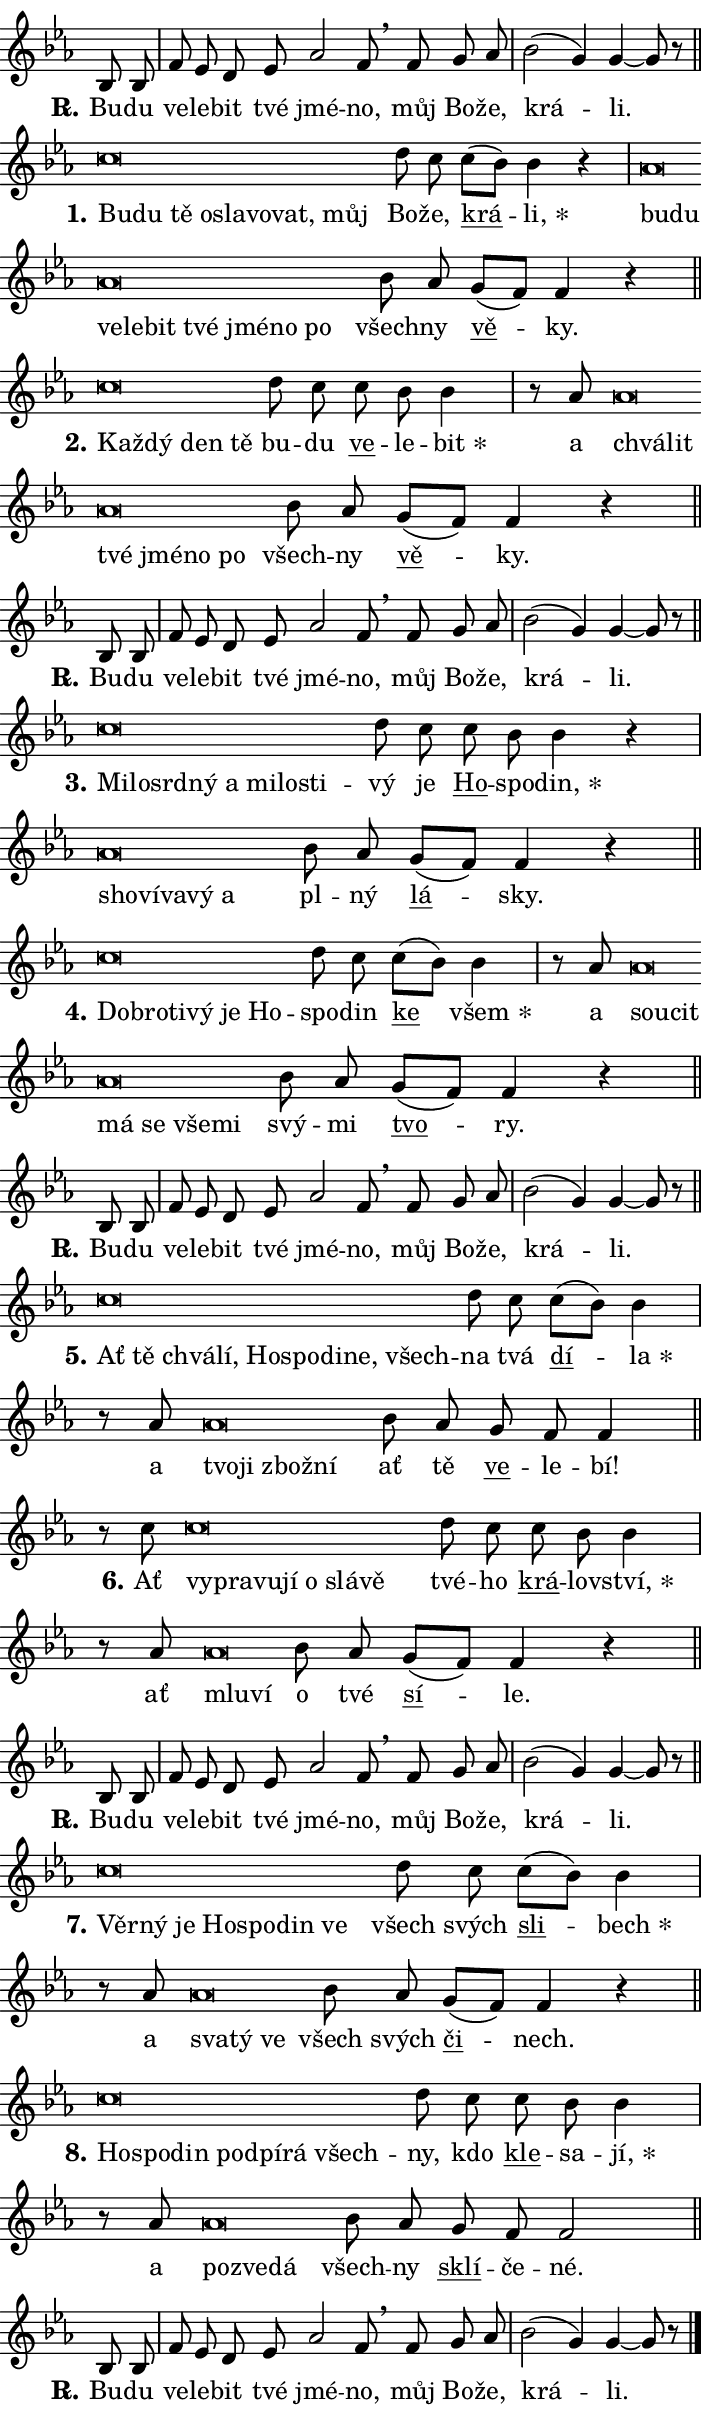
\version "2.24.0"
\header { tagline = "" }
\paper {
  indent = 0\cm
  top-margin = 0\cm
  right-margin = 0.13\cm % to fit lyric hyphens
  bottom-margin = 0\cm
  left-margin = 0\cm
  paper-width = 12\cm
  page-breaking = #ly:one-page-breaking
  system-system-spacing.basic-distance = #11
  score-system-spacing.basic-distance = #11
  ragged-last = ##f
}


%% Author: Thomas Morley
%% https://lists.gnu.org/archive/html/lilypond-user/2020-05/msg00002.html
#(define (line-position grob)
"Returns position of @var[grob} in current system:
   @code{'start}, if at first time-step
   @code{'end}, if at last time-step
   @code{'middle} otherwise
"
  (let* ((col (ly:item-get-column grob))
         (ln (ly:grob-object col 'left-neighbor))
         (rn (ly:grob-object col 'right-neighbor))
         (col-to-check-left (if (ly:grob? ln) ln col))
         (col-to-check-right (if (ly:grob? rn) rn col))
         (break-dir-left
           (and
             (ly:grob-property col-to-check-left 'non-musical #f)
             (ly:item-break-dir col-to-check-left)))
         (break-dir-right
           (and
             (ly:grob-property col-to-check-right 'non-musical #f)
             (ly:item-break-dir col-to-check-right))))
        (cond ((eqv? 1 break-dir-left) 'start)
              ((eqv? -1 break-dir-right) 'end)
              (else 'middle))))

#(define (tranparent-at-line-position vctor)
  (lambda (grob)
  "Relying on @code{line-position} select the relevant enry from @var{vctor}.
Used to determine transparency,"
    (case (line-position grob)
      ((end) (not (vector-ref vctor 0)))
      ((middle) (not (vector-ref vctor 1)))
      ((start) (not (vector-ref vctor 2))))))

noteHeadBreakVisibility =
#(define-music-function (break-visibility)(vector?)
"Makes @code{NoteHead}s transparent relying on @var{break-visibility}"
#{
  \override NoteHead.transparent =
    #(tranparent-at-line-position break-visibility)
#})

#(define delete-ledgers-for-transparent-note-heads
  (lambda (grob)
    "Reads whether a @code{NoteHead} is transparent.
If so this @code{NoteHead} is removed from @code{'note-heads} from
@var{grob}, which is supposed to be @code{LedgerLineSpanner}.
As a result ledgers are not printed for this @code{NoteHead}"
    (let* ((nhds-array (ly:grob-object grob 'note-heads))
           (nhds-list
             (if (ly:grob-array? nhds-array)
                 (ly:grob-array->list nhds-array)
                 '()))
           ;; Relies on the transparent-property being done before
           ;; Staff.LedgerLineSpanner.after-line-breaking is executed.
           ;; This is fragile ...
           (to-keep
             (remove
               (lambda (nhd)
                 (ly:grob-property nhd 'transparent #f))
               nhds-list)))
      ;; TODO find a better method to iterate over grob-arrays, similiar
      ;; to filter/remove etc for lists
      ;; For now rebuilt from scratch
      (set! (ly:grob-object grob 'note-heads)  '())
      (for-each
        (lambda (nhd)
          (ly:pointer-group-interface::add-grob grob 'note-heads nhd))
        to-keep))))

squashNotes = {
  \override NoteHead.X-extent = #'(-0.2 . 0.2)
  \override NoteHead.Y-extent = #'(-0.75 . 0)
  \override NoteHead.stencil =
    #(lambda (grob)
       (let ((pos (ly:grob-property grob 'staff-position)))
         (begin
           (if (< pos -7) (display "ERROR: Lower brevis then expected\n") (display ""))
           (if (<= pos -6) ly:text-interface::print ly:note-head::print))))
}
unSquashNotes = {
  \revert NoteHead.X-extent
  \revert NoteHead.Y-extent
  \revert NoteHead.stencil
}

hideNotes = \noteHeadBreakVisibility #begin-of-line-visible
unHideNotes = \noteHeadBreakVisibility #all-visible

% work-around for resetting accidentals
% https://lilypond.org/doc/v2.23/Documentation/notation/displaying-rhythms#unmetered-music
cadenzaMeasure = {
  \cadenzaOff
  \partial 1024 s1024
  \cadenzaOn
}

#(define-markup-command (accent layout props text) (markup?)
  "Underline accented syllable"
  (interpret-markup layout props
    #{\markup \override #'(offset . 4.3) \underline { #text }#}))

responsum = \markup \concat {
  "R" \hspace #-1.05 \path #0.1 #'((moveto 0 0.07) (lineto 0.9 0.8)) \hspace #0.05 "."
}

spaceSize = #0.6828661417322834 % exact space size for TeX Gyre Schola

\layout {
  \context {
    \Staff
    \remove "Time_signature_engraver"
    \override LedgerLineSpanner.after-line-breaking = #delete-ledgers-for-transparent-note-heads
  }
  \context {
    \Lyrics {
      \override LyricSpace.minimum-distance = \spaceSize
      \override LyricText.font-name = #"TeX Gyre Schola"
      \override LyricText.font-size = 1
      \override StanzaNumber.font-name = #"TeX Gyre Schola Bold"
      \override StanzaNumber.font-size = 1
    }
  }
  \context {
    \Score 
    \override NoteHead.text =
      #(lambda (grob) 
        (let ((pos (ly:grob-property grob 'staff-position)))
          #{\markup {
            \combine
              \halign #-0.55 \raise #(if (= pos -6) 0 0.5) \override #'(thickness . 2) \draw-line #'(3.2 . 0)
              \musicglyph "noteheads.sM1"
          }#}))
  }
}

% magnetic-lyrics.ily
%
%   written by
%     Jean Abou Samra <jean@abou-samra.fr>
%     Werner Lemberg <wl@gnu.org>
%
%   adapted by
%     Jiri Hon <jiri.hon@gmail.com>
%
% Version 2022-Apr-15

% https://www.mail-archive.com/lilypond-user@gnu.org/msg149350.html

#(define (Left_hyphen_pointer_engraver context)
   "Collect syllable-hyphen-syllable occurrences in lyrics and store
them in properties.  This engraver only looks to the left.  For
example, if the lyrics input is @code{foo -- bar}, it does the
following.

@itemize @bullet
@item
Set the @code{text} property of the @code{LyricHyphen} grob between
@q{foo} and @q{bar} to @code{foo}.

@item
Set the @code{left-hyphen} property of the @code{LyricText} grob with
text @q{foo} to the @code{LyricHyphen} grob between @q{foo} and
@q{bar}.
@end itemize

Use this auxiliary engraver in combination with the
@code{lyric-@/text::@/apply-@/magnetic-@/offset!} hook."
   (let ((hyphen #f)
         (text #f))
     (make-engraver
      (acknowledgers
       ((lyric-syllable-interface engraver grob source-engraver)
        (set! text grob)))
      (end-acknowledgers
       ((lyric-hyphen-interface engraver grob source-engraver)
        ;(when (not (grob::has-interface grob 'lyric-space-interface))
          (set! hyphen grob)));)
      ((stop-translation-timestep engraver)
       (when (and text hyphen)
         (ly:grob-set-object! text 'left-hyphen hyphen))
       (set! text #f)
       (set! hyphen #f)))))

#(define (lyric-text::apply-magnetic-offset! grob)
   "If the space between two syllables is less than the value in
property @code{LyricText@/.details@/.squash-threshold}, move the right
syllable to the left so that it gets concatenated with the left
syllable.

Use this function as a hook for
@code{LyricText@/.after-@/line-@/breaking} if the
@code{Left_@/hyphen_@/pointer_@/engraver} is active."
   (let ((hyphen (ly:grob-object grob 'left-hyphen #f)))
     (when hyphen
       (let ((left-text (ly:spanner-bound hyphen LEFT)))
         (when (grob::has-interface left-text 'lyric-syllable-interface)
           (let* ((common (ly:grob-common-refpoint grob left-text X))
                  (this-x-ext (ly:grob-extent grob common X))
                  (left-x-ext
                   (begin
                     ;; Trigger magnetism for left-text.
                     (ly:grob-property left-text 'after-line-breaking)
                     (ly:grob-extent left-text common X)))
                  ;; `delta` is the gap width between two syllables.
                  (delta (- (interval-start this-x-ext)
                            (interval-end left-x-ext)))
                  (details (ly:grob-property grob 'details))
                  (threshold (assoc-get 'squash-threshold details 0.2)))
             (when (< delta threshold)
               (let* (;; We have to manipulate the input text so that
                      ;; ligatures crossing syllable boundaries are not
                      ;; disabled.  For languages based on the Latin
                      ;; script this is essentially a beautification.
                      ;; However, for non-Western scripts it can be a
                      ;; necessity.
                      (lt (ly:grob-property left-text 'text))
                      (rt (ly:grob-property grob 'text))
                      (is-space (grob::has-interface hyphen 'lyric-space-interface))
                      (space (if is-space " " ""))
                      (extra-delta (if is-space spaceSize 0))
                      ;; Append new syllable.
                      (ltrt-space (if (and (string? lt) (string? rt))
                                (string-append lt space rt)
                                (make-concat-markup (list lt space rt))))
                      ;; Right-align `ltrt` to the right side.
                      (ltrt-space-markup (grob-interpret-markup
                               grob
                               (make-translate-markup
                                (cons (interval-length this-x-ext) 0)
                                (make-right-align-markup ltrt-space)))))
                 (begin
                   ;; Don't print `left-text`.
                   (ly:grob-set-property! left-text 'stencil #f)
                   ;; Set text and stencil (which holds all collected
                   ;; syllables so far) and shift it to the left.
                   (ly:grob-set-property! grob 'text ltrt-space)
                   (ly:grob-set-property! grob 'stencil ltrt-space-markup)
                   (ly:grob-translate-axis! grob (- (- delta extra-delta)) X))))))))))


#(define (lyric-hyphen::displace-bounds-first grob)
   ;; Make very sure this callback isn't triggered too early.
   (let ((left (ly:spanner-bound grob LEFT))
         (right (ly:spanner-bound grob RIGHT)))
     (ly:grob-property left 'after-line-breaking)
     (ly:grob-property right 'after-line-breaking)
     (ly:lyric-hyphen::print grob)))

squashThreshold = #0.4

\layout {
  \context {
    \Lyrics
    \consists #Left_hyphen_pointer_engraver
    \override LyricText.after-line-breaking =
      #lyric-text::apply-magnetic-offset!
    \override LyricHyphen.stencil = #lyric-hyphen::displace-bounds-first
    \override LyricText.details.squash-threshold = \squashThreshold
    \override LyricHyphen.minimum-distance = 0
    \override LyricHyphen.minimum-length = \squashThreshold
  }
}

squashText = \override LyricText.details.squash-threshold = 9999
unSquashText = \override LyricText.details.squash-threshold = \squashThreshold

leftText = \override LyricText.self-alignment-X = #LEFT
unLeftText = \revert LyricText.self-alignment-X

starOffset = #(lambda (grob) 
                (let ((x_offset (ly:self-alignment-interface::aligned-on-x-parent grob)))
                  (if (= x_offset 0) 0 (+ x_offset 1.2))))

star = #(define-music-function (syllable)(string?)
"Append star separator at the end of a syllable"
#{
  \once \override LyricText.X-offset = #starOffset
  \lyricmode { \markup {
    #syllable
    \override #'((font-name . "TeX Gyre Schola Bold")) \hspace #0.2 \lower #0.65 \larger "*"
  } }
#})

starAccent = #(define-music-function (syllable)(string?)
"Append star separator at the end of a syllable and make accent"
#{
  \once \override LyricText.X-offset = #starOffset
  \lyricmode { \markup {
    \accent #syllable
    \override #'((font-name . "TeX Gyre Schola Bold")) \hspace #0.2 \lower #0.65 \larger "*"
  } }
#})

breath = #(define-music-function (syllable)(string?)
"Append breathing indicator at the end of a syllable"
#{
  \lyricmode { \markup { #syllable "+" } }
#})

optionalBreath = #(define-music-function (syllable)(string?)
"Append optional breathing indicator at the end of a syllable"
#{
  \lyricmode { \markup { #syllable "(+)" } }
#})


\score {
    <<
        \new Voice = "melody" { \cadenzaOn \key es \major \relative { bes8 bes \cadenzaMeasure \bar "|" f' es d es as2 f8 \breathe \bar "" f g as \cadenzaMeasure \bar "|" bes2( g4) g~ g8 r \cadenzaMeasure \bar "||" \break } }
        \new Lyrics \lyricsto "melody" { \lyricmode { \set stanza = \responsum
Bu -- du ve -- le -- bit tvé jmé -- no, můj Bo -- že, krá -- li. } }
    >>
    \layout {}
}

\score {
    <<
        \new Voice = "melody" { \cadenzaOn \key es \major \relative { \squashNotes c''\breve*1/16 \hideNotes \breve*1/16 \bar "" \breve*1/16 \bar "" \breve*1/16 \bar "" \breve*1/16 \bar "" \breve*1/16 \bar "" \breve*1/16 \breve*1/16 \bar "" \unHideNotes \unSquashNotes d8 c \bar "" c[( bes)] bes4 r \cadenzaMeasure \bar "|" \squashNotes as\breve*1/16 \hideNotes \breve*1/16 \bar "" \breve*1/16 \bar "" \breve*1/16 \bar "" \breve*1/16 \bar "" \breve*1/16 \bar "" \breve*1/16 \bar "" \breve*1/16 \breve*1/16 \bar "" \unHideNotes \unSquashNotes bes8 as \bar "" g[( f)] f4 r \cadenzaMeasure \bar "||" \break } }
        \new Lyrics \lyricsto "melody" { \lyricmode { \set stanza = "1."
\leftText Bu -- \squashText du tě o -- sla -- vo -- vat, můj \unLeftText \unSquashText Bo -- že, \markup \accent krá -- \star li, \leftText bu -- \squashText du ve -- le -- bit tvé jmé -- no po \unLeftText \unSquashText všech -- ny \markup \accent vě -- ky. } }
    >>
    \layout {}
}

\score {
    <<
        \new Voice = "melody" { \cadenzaOn \key es \major \relative { \squashNotes c''\breve*1/16 \hideNotes \breve*1/16 \bar "" \breve*1/16 \breve*1/16 \bar "" \unHideNotes \unSquashNotes d8 c \bar "" c bes bes4 \cadenzaMeasure \bar "|" r8 as8 \squashNotes as\breve*1/16 \hideNotes \breve*1/16 \bar "" \breve*1/16 \bar "" \breve*1/16 \bar "" \breve*1/16 \breve*1/16 \bar "" \unHideNotes \unSquashNotes bes8 as \bar "" g[( f)] f4 r \cadenzaMeasure \bar "||" \break } }
        \new Lyrics \lyricsto "melody" { \lyricmode { \set stanza = "2."
\leftText Kaž -- \squashText dý den tě \unLeftText \unSquashText bu -- du \markup \accent ve -- le -- \star bit a \leftText chvá -- \squashText lit tvé jmé -- no po \unLeftText \unSquashText všech -- ny \markup \accent vě -- ky. } }
    >>
    \layout {}
}

\score {
    <<
        \new Voice = "melody" { \cadenzaOn \key es \major \relative { bes8 bes \cadenzaMeasure \bar "|" f' es d es as2 f8 \breathe \bar "" f g as \cadenzaMeasure \bar "|" bes2( g4) g~ g8 r \cadenzaMeasure \bar "||" \break } }
        \new Lyrics \lyricsto "melody" { \lyricmode { \set stanza = \responsum
Bu -- du ve -- le -- bit tvé jmé -- no, můj Bo -- že, krá -- li. } }
    >>
    \layout {}
}

\score {
    <<
        \new Voice = "melody" { \cadenzaOn \key es \major \relative { \squashNotes c''\breve*1/16 \hideNotes \breve*1/16 \bar "" \breve*1/16 \bar "" \breve*1/16 \bar "" \breve*1/16 \bar "" \breve*1/16 \bar "" \breve*1/16 \breve*1/16 \bar "" \unHideNotes \unSquashNotes d8 c \bar "" c bes bes4 r \cadenzaMeasure \bar "|" \squashNotes as\breve*1/16 \hideNotes \breve*1/16 \bar "" \breve*1/16 \bar "" \breve*1/16 \breve*1/16 \bar "" \unHideNotes \unSquashNotes bes8 as \bar "" g[( f)] f4 r \cadenzaMeasure \bar "||" \break } }
        \new Lyrics \lyricsto "melody" { \lyricmode { \set stanza = "3."
\leftText Mi -- \squashText lo -- srd -- ný a mi -- lo -- sti -- \unLeftText \unSquashText vý je \markup \accent Ho -- spo -- \star din, \leftText sho -- \squashText ví -- va -- vý a \unLeftText \unSquashText pl -- ný \markup \accent lá -- sky. } }
    >>
    \layout {}
}

\score {
    <<
        \new Voice = "melody" { \cadenzaOn \key es \major \relative { \squashNotes c''\breve*1/16 \hideNotes \breve*1/16 \bar "" \breve*1/16 \bar "" \breve*1/16 \bar "" \breve*1/16 \breve*1/16 \bar "" \unHideNotes \unSquashNotes d8 c \bar "" c[( bes)] bes4 \cadenzaMeasure \bar "|" r8 as8 \squashNotes as\breve*1/16 \hideNotes \breve*1/16 \bar "" \breve*1/16 \bar "" \breve*1/16 \bar "" \breve*1/16 \breve*1/16 \bar "" \unHideNotes \unSquashNotes bes8 as \bar "" g[( f)] f4 r \cadenzaMeasure \bar "||" \break } }
        \new Lyrics \lyricsto "melody" { \lyricmode { \set stanza = "4."
\leftText Dob -- \squashText ro -- ti -- vý je Ho -- \unLeftText \unSquashText spo -- din \markup \accent ke \star všem a \leftText sou -- \squashText cit má se vše -- mi \unLeftText \unSquashText svý -- mi \markup \accent tvo -- ry. } }
    >>
    \layout {}
}

\score {
    <<
        \new Voice = "melody" { \cadenzaOn \key es \major \relative { bes8 bes \cadenzaMeasure \bar "|" f' es d es as2 f8 \breathe \bar "" f g as \cadenzaMeasure \bar "|" bes2( g4) g~ g8 r \cadenzaMeasure \bar "||" \break } }
        \new Lyrics \lyricsto "melody" { \lyricmode { \set stanza = \responsum
Bu -- du ve -- le -- bit tvé jmé -- no, můj Bo -- že, krá -- li. } }
    >>
    \layout {}
}

\score {
    <<
        \new Voice = "melody" { \cadenzaOn \key es \major \relative { \squashNotes c''\breve*1/16 \hideNotes \breve*1/16 \bar "" \breve*1/16 \bar "" \breve*1/16 \bar "" \breve*1/16 \bar "" \breve*1/16 \bar "" \breve*1/16 \bar "" \breve*1/16 \breve*1/16 \bar "" \unHideNotes \unSquashNotes d8 c \bar "" c[( bes)] bes4 \cadenzaMeasure \bar "|" r8 as8 \squashNotes as\breve*1/16 \hideNotes \breve*1/16 \bar "" \breve*1/16 \breve*1/16 \bar "" \unHideNotes \unSquashNotes bes8 as \bar "" g f f4 \cadenzaMeasure \bar "||" \break } }
        \new Lyrics \lyricsto "melody" { \lyricmode { \set stanza = "5."
\leftText Ať \squashText tě chvá -- lí, Ho -- spo -- di -- ne, všech -- \unLeftText \unSquashText na tvá \markup \accent dí -- \star la a \leftText tvo -- \squashText ji zbož -- ní \unLeftText \unSquashText ať tě \markup \accent ve -- le -- bí! } }
    >>
    \layout {}
}

\score {
    <<
        \new Voice = "melody" { \cadenzaOn \key es \major \relative { r8 c''8 \squashNotes c\breve*1/16 \hideNotes \breve*1/16 \bar "" \breve*1/16 \bar "" \breve*1/16 \bar "" \breve*1/16 \bar "" \breve*1/16 \breve*1/16 \bar "" \unHideNotes \unSquashNotes d8 c \bar "" c bes bes4 \cadenzaMeasure \bar "|" r8 as8 \squashNotes as\breve*1/16 \hideNotes \breve*1/16 \bar "" \unHideNotes \unSquashNotes bes8 as \bar "" g[( f)] f4 r \cadenzaMeasure \bar "||" \break } }
        \new Lyrics \lyricsto "melody" { \lyricmode { \set stanza = "6."
Ať \leftText vy -- \squashText pra -- vu -- jí o slá -- vě \unLeftText \unSquashText tvé -- ho \markup \accent krá -- lov -- \star ství, ať \leftText mlu -- \squashText ví \unLeftText \unSquashText o tvé \markup \accent sí -- le. } }
    >>
    \layout {}
}

\score {
    <<
        \new Voice = "melody" { \cadenzaOn \key es \major \relative { bes8 bes \cadenzaMeasure \bar "|" f' es d es as2 f8 \breathe \bar "" f g as \cadenzaMeasure \bar "|" bes2( g4) g~ g8 r \cadenzaMeasure \bar "||" \break } }
        \new Lyrics \lyricsto "melody" { \lyricmode { \set stanza = \responsum
Bu -- du ve -- le -- bit tvé jmé -- no, můj Bo -- že, krá -- li. } }
    >>
    \layout {}
}

\score {
    <<
        \new Voice = "melody" { \cadenzaOn \key es \major \relative { \squashNotes c''\breve*1/16 \hideNotes \breve*1/16 \bar "" \breve*1/16 \bar "" \breve*1/16 \bar "" \breve*1/16 \bar "" \breve*1/16 \breve*1/16 \bar "" \unHideNotes \unSquashNotes d8 c \bar "" c[( bes)] bes4 \cadenzaMeasure \bar "|" r8 as8 \squashNotes as\breve*1/16 \hideNotes \breve*1/16 \breve*1/16 \bar "" \unHideNotes \unSquashNotes bes8 as \bar "" g[( f)] f4 r \cadenzaMeasure \bar "||" \break } }
        \new Lyrics \lyricsto "melody" { \lyricmode { \set stanza = "7."
\leftText Věr -- \squashText ný je Ho -- spo -- din ve \unLeftText \unSquashText všech svých \markup \accent sli -- \star bech a \leftText sva -- \squashText tý ve \unLeftText \unSquashText všech svých \markup \accent či -- nech. } }
    >>
    \layout {}
}

\score {
    <<
        \new Voice = "melody" { \cadenzaOn \key es \major \relative { \squashNotes c''\breve*1/16 \hideNotes \breve*1/16 \bar "" \breve*1/16 \bar "" \breve*1/16 \bar "" \breve*1/16 \bar "" \breve*1/16 \breve*1/16 \bar "" \unHideNotes \unSquashNotes d8 c \bar "" c bes bes4 \cadenzaMeasure \bar "|" r8 as8 \squashNotes as\breve*1/16 \hideNotes \breve*1/16 \breve*1/16 \bar "" \unHideNotes \unSquashNotes bes8 as \bar "" g f f2 \cadenzaMeasure \bar "||" \break } }
        \new Lyrics \lyricsto "melody" { \lyricmode { \set stanza = "8."
\leftText Ho -- \squashText spo -- din pod -- pí -- rá všech -- \unLeftText \unSquashText ny, kdo \markup \accent kle -- sa -- \star jí, a \leftText po -- \squashText zve -- dá \unLeftText \unSquashText všech -- ny \markup \accent sklí -- če -- né. } }
    >>
    \layout {}
}

\score {
    <<
        \new Voice = "melody" { \cadenzaOn \key es \major \relative { bes8 bes \cadenzaMeasure \bar "|" f' es d es as2 f8 \breathe \bar "" f g as \cadenzaMeasure \bar "|" bes2( g4) g~ g8 r \cadenzaMeasure \bar "||" \break } \bar "|." }
        \new Lyrics \lyricsto "melody" { \lyricmode { \set stanza = \responsum
Bu -- du ve -- le -- bit tvé jmé -- no, můj Bo -- že, krá -- li. } }
    >>
    \layout {}
}
